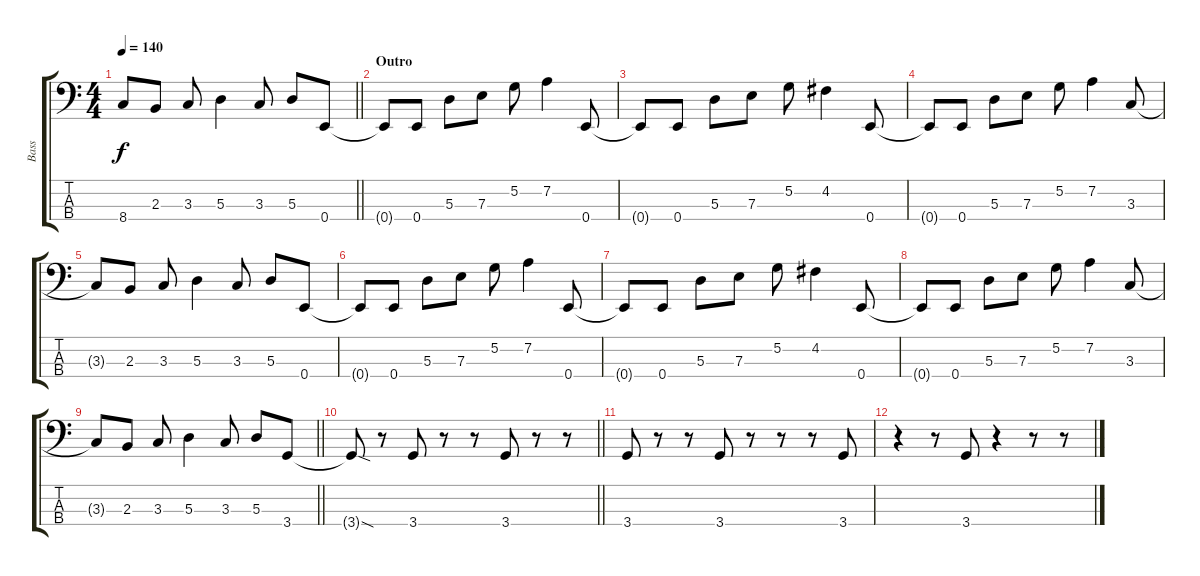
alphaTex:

\track ("Bass" "Bass") {instrument electricbassfinger}
\staff {score tabs}
\tuning (G2 D2 A1 E1) {hide}
\ts (4 4)
\tempo 140
\clef f4
\barLineRight lightlight
\ks c
8.4{t}.8{dy f} 2.3.8 3.3.8 5.3.4 3.3.8 5.3.8 0.4.8 |
\section ("" "Outro")
0.4{t}.8 0.4.8 5.3.8 7.3.8 5.2.8 7.2.4 0.4.8 |
0.4{t}.8 0.4.8 5.3.8 7.3.8 5.2.8 4.2.4 0.4.8 |
0.4{t}.8 0.4.8 5.3.8 7.3.8 5.2.8 7.2.4 3.3.8 |
3.3{t}.8 2.3.8 3.3.8 5.3.4 3.3.8 5.3.8 0.4.8 |
0.4{t}.8 0.4.8 5.3.8 7.3.8 5.2.8 7.2.4 0.4.8 |
0.4{t}.8 0.4.8 5.3.8 7.3.8 5.2.8 4.2.4 0.4.8 |
0.4{t}.8 0.4.8 5.3.8 7.3.8 5.2.8 7.2.4 3.3.8 |
\barLineRight lightlight
3.3{t}.8 2.3.8 3.3.8 5.3.4 3.3.8 5.3.8 3.4.8 |
\barLineRight lightlight
3.4{sod t}.8 r.8 3.4.8 r.8 r.8 3.4.8 r.8 r.8 |
3.4.8 r.8 r.8 3.4.8 r.8 r.8 r.8 3.4.8 |
r.4 r.8 3.4.8 r.4 r.8 r.8
